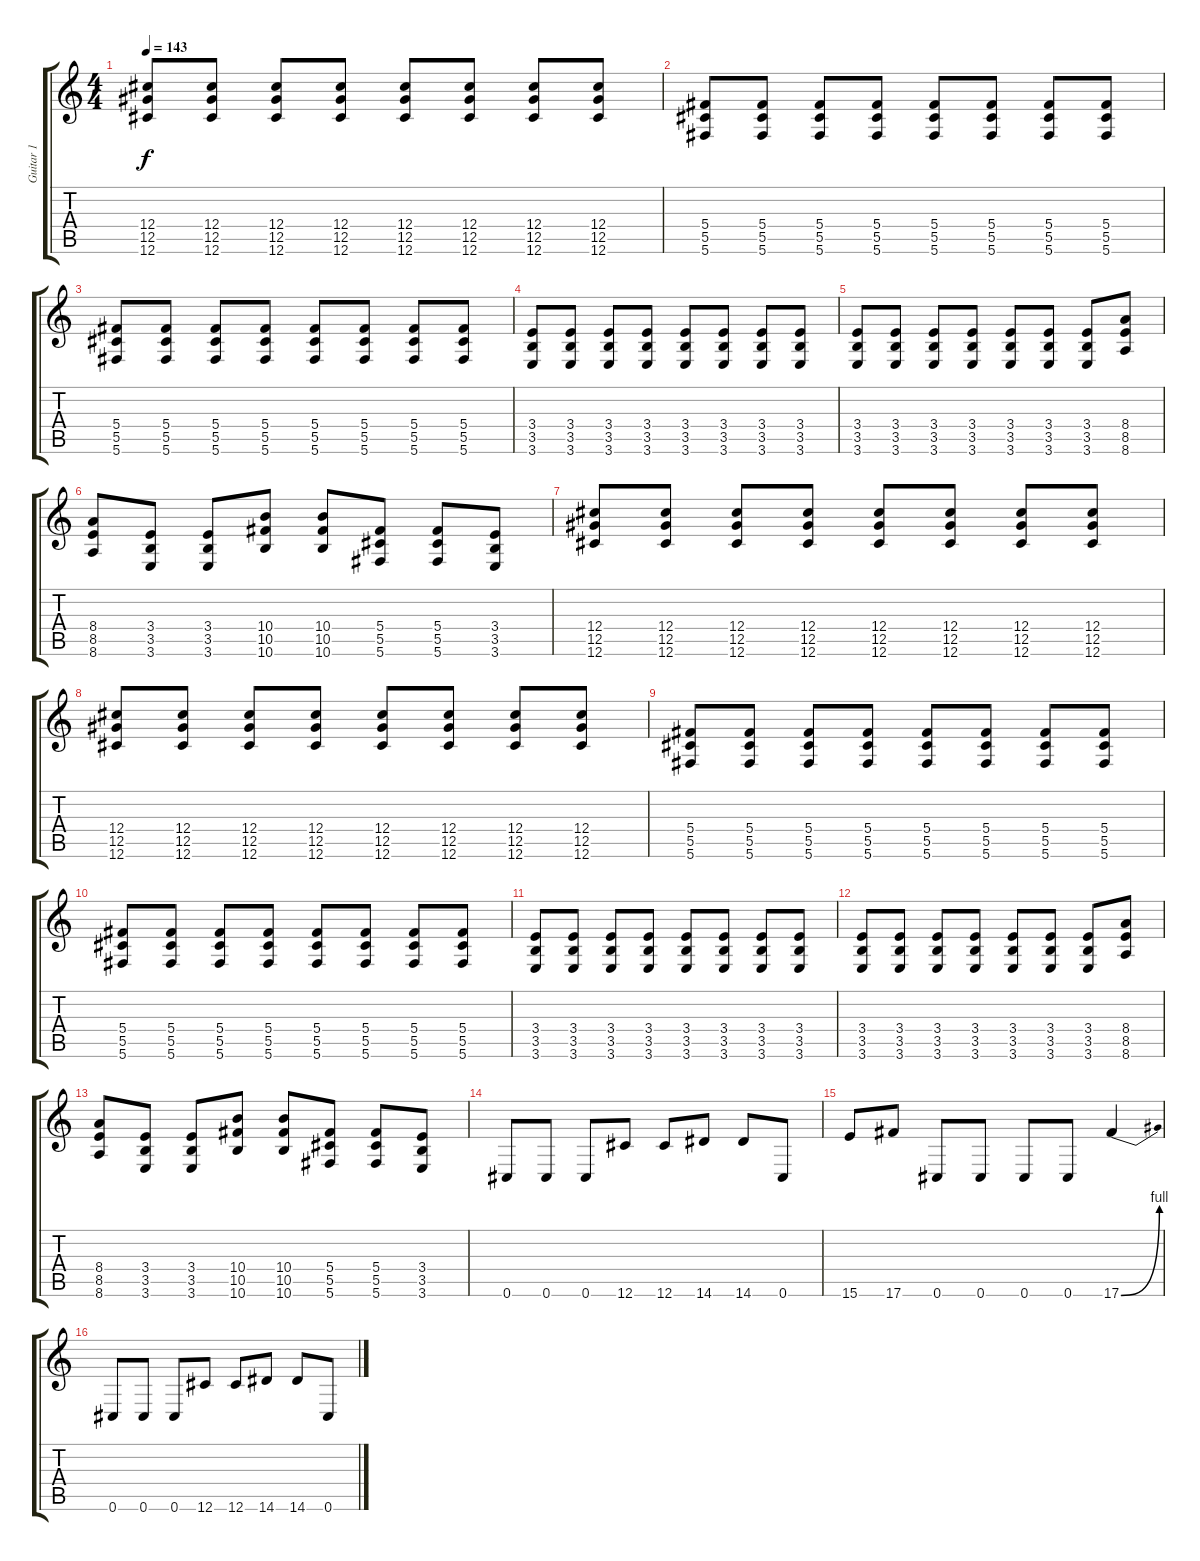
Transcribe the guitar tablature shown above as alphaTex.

\track ("Guitar 1 " "Guitar 1 ") {instrument overdrivenguitar}
\staff {score tabs}
\tuning (Eb4 Bb3 Gb3 Db3 Ab2 Db2) {hide}
\ts (4 4)
\tempo 143
\clef g2
\ks c
(12.4 12.5 12.6).8{dy f} (12.4 12.5 12.6).8 (12.4 12.5 12.6).8 (12.4 12.5 12.6).8 (12.4 12.5 12.6).8 (12.4 12.5 12.6).8 (12.4 12.5 12.6).8 (12.4 12.5 12.6).8 |
(5.4 5.5 5.6).8 (5.4 5.5 5.6).8 (5.4 5.5 5.6).8 (5.4 5.5 5.6).8 (5.4 5.5 5.6).8 (5.4 5.5 5.6).8 (5.4 5.5 5.6).8 (5.4 5.5 5.6).8 |
(5.4 5.5 5.6).8 (5.4 5.5 5.6).8 (5.4 5.5 5.6).8 (5.4 5.5 5.6).8 (5.4 5.5 5.6).8 (5.4 5.5 5.6).8 (5.4 5.5 5.6).8 (5.4 5.5 5.6).8 |
(3.4 3.5 3.6).8 (3.4 3.5 3.6).8 (3.4 3.5 3.6).8 (3.4 3.5 3.6).8 (3.4 3.5 3.6).8 (3.4 3.5 3.6).8 (3.4 3.5 3.6).8 (3.4 3.5 3.6).8 |
(3.4 3.5 3.6).8 (3.4 3.5 3.6).8 (3.4 3.5 3.6).8 (3.4 3.5 3.6).8 (3.4 3.5 3.6).8 (3.4 3.5 3.6).8 (3.4 3.5 3.6).8 (8.4 8.5 8.6).8 |
(8.4 8.5 8.6).8 (3.4 3.5 3.6).8 (3.4 3.5 3.6).8 (10.4 10.5 10.6).8 (10.4 10.5 10.6).8 (5.4 5.5 5.6).8 (5.4 5.5 5.6).8 (3.4 3.5 3.6).8 |
(12.4 12.5 12.6).8 (12.4 12.5 12.6).8 (12.4 12.5 12.6).8 (12.4 12.5 12.6).8 (12.4 12.5 12.6).8 (12.4 12.5 12.6).8 (12.4 12.5 12.6).8 (12.4 12.5 12.6).8 |
(12.4 12.5 12.6).8 (12.4 12.5 12.6).8 (12.4 12.5 12.6).8 (12.4 12.5 12.6).8 (12.4 12.5 12.6).8 (12.4 12.5 12.6).8 (12.4 12.5 12.6).8 (12.4 12.5 12.6).8 |
(5.4 5.5 5.6).8 (5.4 5.5 5.6).8 (5.4 5.5 5.6).8 (5.4 5.5 5.6).8 (5.4 5.5 5.6).8 (5.4 5.5 5.6).8 (5.4 5.5 5.6).8 (5.4 5.5 5.6).8 |
(5.4 5.5 5.6).8 (5.4 5.5 5.6).8 (5.4 5.5 5.6).8 (5.4 5.5 5.6).8 (5.4 5.5 5.6).8 (5.4 5.5 5.6).8 (5.4 5.5 5.6).8 (5.4 5.5 5.6).8 |
(3.4 3.5 3.6).8 (3.4 3.5 3.6).8 (3.4 3.5 3.6).8 (3.4 3.5 3.6).8 (3.4 3.5 3.6).8 (3.4 3.5 3.6).8 (3.4 3.5 3.6).8 (3.4 3.5 3.6).8 |
(3.4 3.5 3.6).8 (3.4 3.5 3.6).8 (3.4 3.5 3.6).8 (3.4 3.5 3.6).8 (3.4 3.5 3.6).8 (3.4 3.5 3.6).8 (3.4 3.5 3.6).8 (8.4 8.5 8.6).8 |
(8.4 8.5 8.6).8 (3.4 3.5 3.6).8 (3.4 3.5 3.6).8 (10.4 10.5 10.6).8 (10.4 10.5 10.6).8 (5.4 5.5 5.6).8 (5.4 5.5 5.6).8 (3.4 3.5 3.6).8 |
0.6.8 0.6.8 0.6.8 12.6.8 12.6.8 14.6.8 14.6.8 0.6.8 |
15.6.8 17.6.8 0.6.8 0.6.8 0.6.8 0.6.8 17.6{be (bend 0 0 60 4)}.4 |
0.6.8 0.6.8 0.6.8 12.6.8 12.6.8 14.6.8 14.6.8 0.6.8
